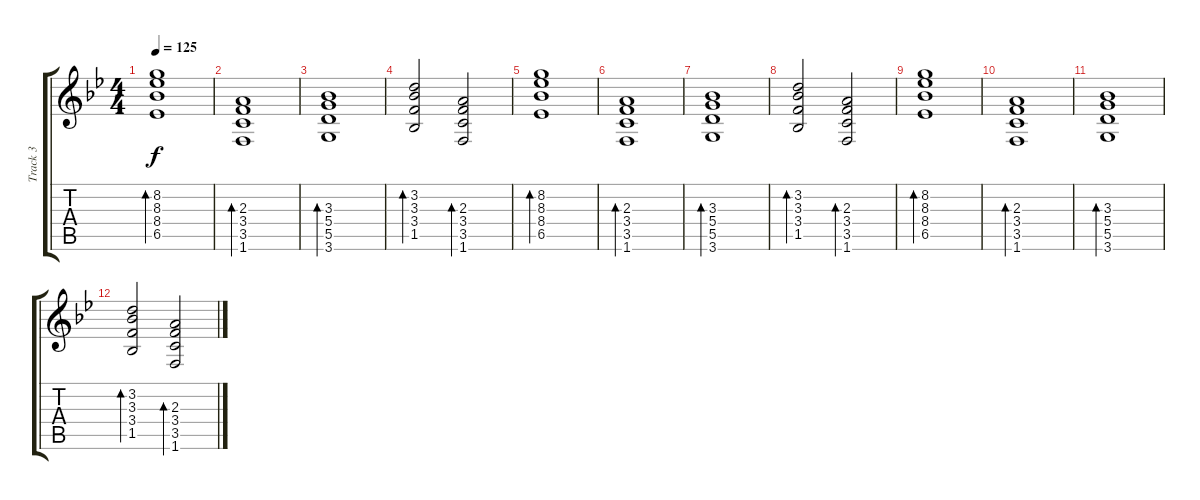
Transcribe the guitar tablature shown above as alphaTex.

\track ("Track 3" "Track 3") {instrument electricguitarjazz}
\staff {score tabs}
\tuning (E4 B3 G3 D3 A2 E2) {hide}
\ts (4 4)
\tempo 125
\clef g2
\ks bb
(8.2 8.3 8.4 6.5).1{bd 240 dy f} |
(2.3 3.4 3.5 1.6).1{bd 240} |
(3.3 5.4 5.5 3.6).1{bd 240} |
(3.2 3.3 3.4 1.5).2{bd 240} (2.3 3.4 3.5 1.6).2{bd 240} |
(8.2 8.3 8.4 6.5).1{bd 240} |
(2.3 3.4 3.5 1.6).1{bd 240} |
(3.3 5.4 5.5 3.6).1{bd 240} |
(3.2 3.3 3.4 1.5).2{bd 240} (2.3 3.4 3.5 1.6).2{bd 240} |
(8.2 8.3 8.4 6.5).1{bd 240} |
(2.3 3.4 3.5 1.6).1{bd 240} |
(3.3 5.4 5.5 3.6).1{bd 240} |
(3.2 3.3 3.4 1.5).2{bd 240} (2.3 3.4 3.5 1.6).2{bd 240}
